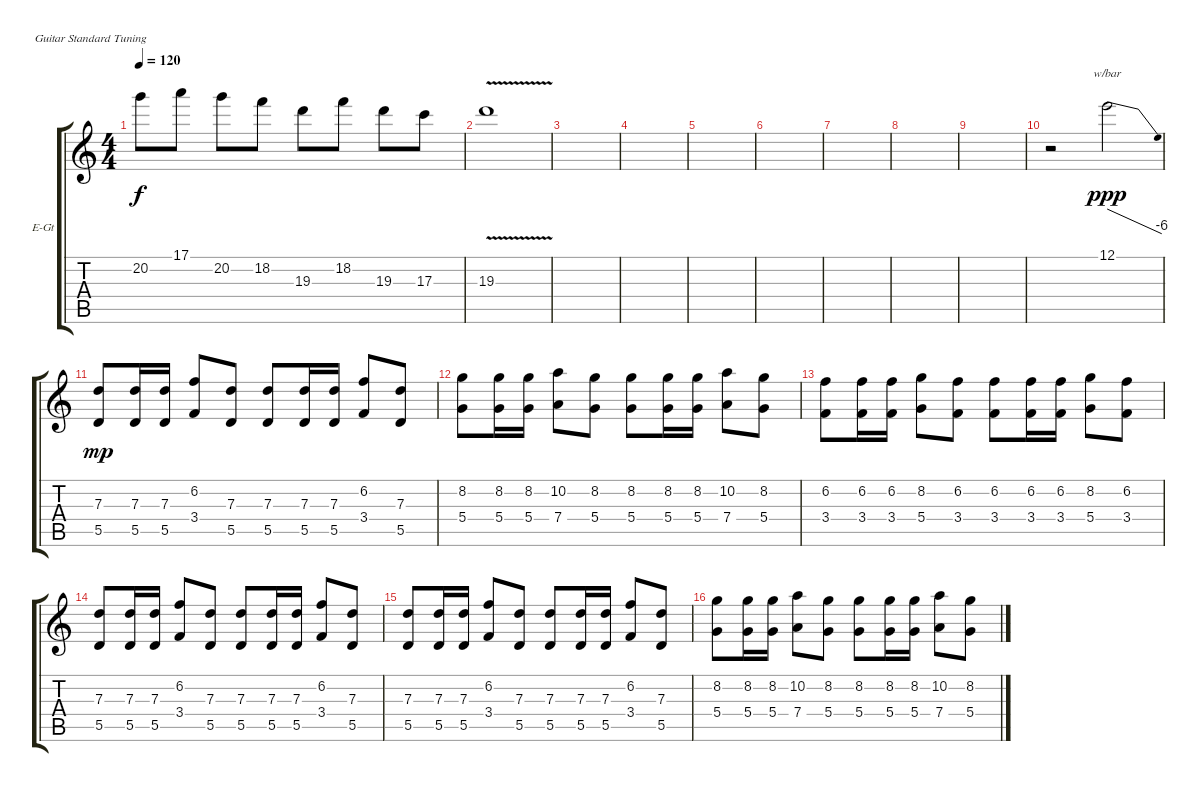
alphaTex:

\defaultSystemsLayout 4
\bracketExtendMode groupsimilarinstruments
\firstSystemTrackNameOrientation horizontal
\otherSystemsTrackNameOrientation horizontal
\track ("Electric Guitar" "E-Gt") {instrument overdrivenguitar}
\staff {score tabs}
\tuning (E4 B3 G3 D3 A2 E2)
\ts (4 4)
\tempo 120
\clef g2
\scale
0.333333
\ks c
20.2.8{dy f} 17.1.8 20.2.8 18.2.8 19.3.8 18.2.8 19.3.8 17.3.8 |
\scale
0.333333 19.3{v}.1 |
\scale
0.333333 |
\scale
0.333333 |
\scale
0.333333 |
\scale
0.333333 |
\scale
0.333333 |
\scale
0.333333 |
\scale
0.333333 |
\scale
0.333333 r.2 12.1.2{tbe (dive default 0 0 58.8 -24) dy ppp} |
\scale
0.333333 (7.3 5.5).8{dy mp} (7.3 5.5).16 (7.3 5.5).16 (6.2 3.4).8 (7.3 5.5).8 (7.3 5.5).8 (7.3 5.5).16 (7.3 5.5).16 (6.2 3.4).8 (7.3 5.5).8 |
\scale
0.333333 (8.2 5.4).8 (8.2 5.4).16 (8.2 5.4).16 (10.2 7.4).8 (8.2 5.4).8 (8.2 5.4).8 (8.2 5.4).16 (8.2 5.4).16 (10.2 7.4).8 (8.2 5.4).8 |
\scale
0.333333 (6.2 3.4).8 (6.2 3.4).16 (6.2 3.4).16 (8.2 5.4).8 (6.2 3.4).8 (6.2 3.4).8 (6.2 3.4).16 (6.2 3.4).16 (8.2 5.4).8 (6.2 3.4).8 |
\scale
0.333333 (7.3 5.5).8 (7.3 5.5).16 (7.3 5.5).16 (6.2 3.4).8 (7.3 5.5).8 (7.3 5.5).8 (7.3 5.5).16 (7.3 5.5).16 (6.2 3.4).8 (7.3 5.5).8 |
\scale
0.333333 (7.3 5.5).8 (7.3 5.5).16 (7.3 5.5).16 (6.2 3.4).8 (7.3 5.5).8 (7.3 5.5).8 (7.3 5.5).16 (7.3 5.5).16 (6.2 3.4).8 (7.3 5.5).8 |
\scale
0.333333 (8.2 5.4).8 (8.2 5.4).16 (8.2 5.4).16 (10.2 7.4).8 (8.2 5.4).8 (8.2 5.4).8 (8.2 5.4).16 (8.2 5.4).16 (10.2 7.4).8 (8.2 5.4).8
